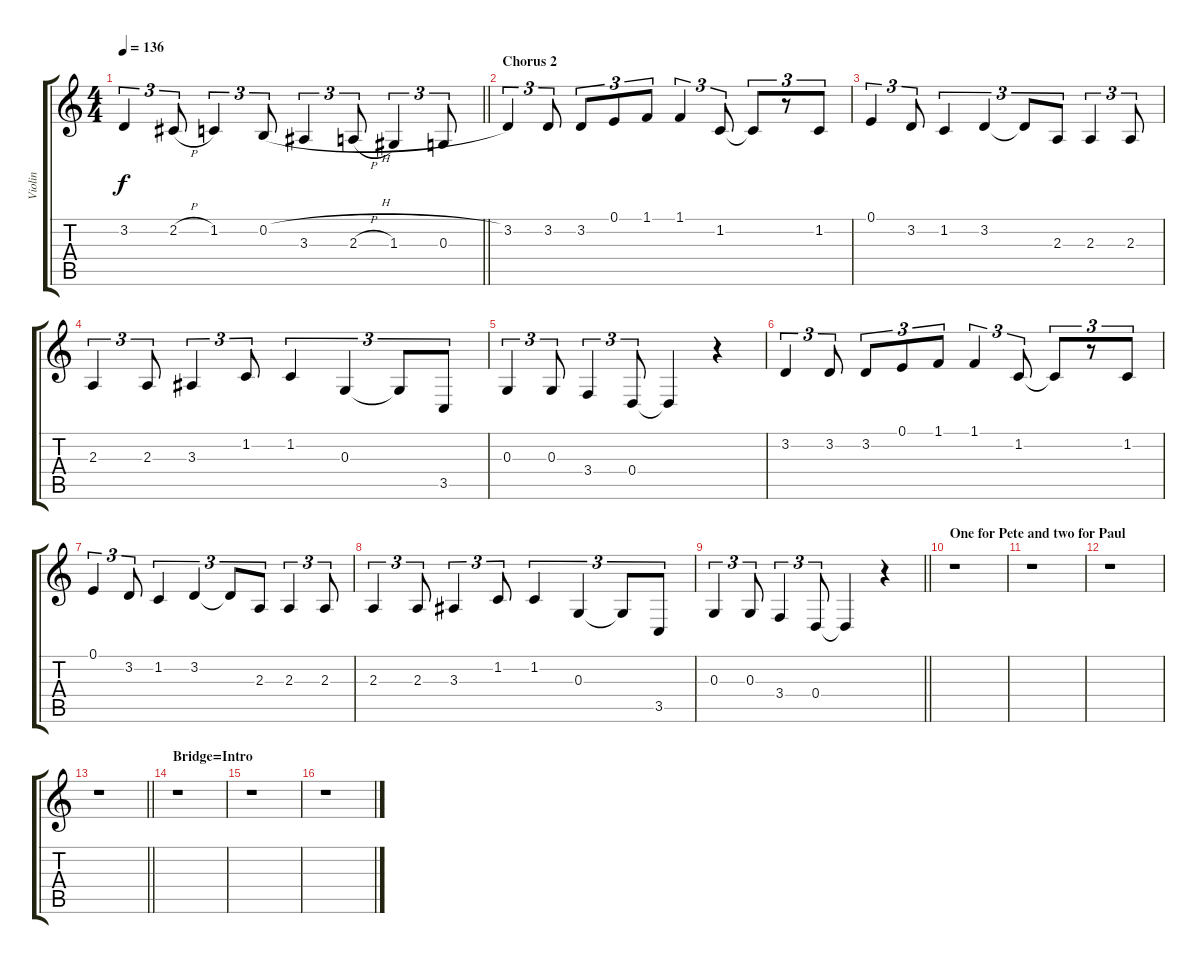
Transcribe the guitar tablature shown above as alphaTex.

\track ("Violin" "Violin") {instrument violin}
\staff {score tabs}
\tuning (E4 B3 G3 D3 A2 E2) {hide}
\ts (4 4)
\tempo 136
\clef g2
\barLineRight lightlight
\ks c
3.2.4{tu (3 2) dy f} 2.2{h}.8{tu (3 2)} 1.2.4{tu (3 2)} 0.2{h}.8{tu (3 2)} 3.3.4{tu (3 2)} 2.3{h}.8{tu (3 2)} 1.3.4{tu (3 2)} 0.3.8{tu (3 2)} |
\section ("" "Chorus 2")
3.2.4{tu (3 2)} 3.2.8{tu (3 2)} 3.2.8{tu (3 2)} 0.1.8{tu (3 2)} 1.1.8{tu (3 2)} 1.1.4{tu (3 2)} 1.2.8{tu (3 2)} 1.2{t}.8{tu (3 2)} r.8{tu (3 2)} 1.2.8{tu (3 2)} |
0.1.4{tu (3 2)} 3.2.8{tu (3 2)} 1.2.4{tu (3 2)} 3.2.4{tu (3 2)} 3.2{t}.8{tu (3 2)} 2.3.8{tu (3 2)} 2.3.4{tu (3 2)} 2.3.8{tu (3 2)} |
2.3.4{tu (3 2)} 2.3.8{tu (3 2)} 3.3.4{tu (3 2)} 1.2.8{tu (3 2)} 1.2.4{tu (3 2)} 0.3.4{tu (3 2)} 0.3{t}.8{tu (3 2)} 3.5.8{tu (3 2)} |
0.3.4{tu (3 2)} 0.3.8{tu (3 2)} 3.4.4{tu (3 2)} 0.4.8{tu (3 2)} 0.4{t}.4 r.4 |
3.2.4{tu (3 2)} 3.2.8{tu (3 2)} 3.2.8{tu (3 2)} 0.1.8{tu (3 2)} 1.1.8{tu (3 2)} 1.1.4{tu (3 2)} 1.2.8{tu (3 2)} 1.2{t}.8{tu (3 2)} r.8{tu (3 2)} 1.2.8{tu (3 2)} |
0.1.4{tu (3 2)} 3.2.8{tu (3 2)} 1.2.4{tu (3 2)} 3.2.4{tu (3 2)} 3.2{t}.8{tu (3 2)} 2.3.8{tu (3 2)} 2.3.4{tu (3 2)} 2.3.8{tu (3 2)} |
2.3.4{tu (3 2)} 2.3.8{tu (3 2)} 3.3.4{tu (3 2)} 1.2.8{tu (3 2)} 1.2.4{tu (3 2)} 0.3.4{tu (3 2)} 0.3{t}.8{tu (3 2)} 3.5.8{tu (3 2)} |
\barLineRight lightlight
0.3.4{tu (3 2)} 0.3.8{tu (3 2)} 3.4.4{tu (3 2)} 0.4.8{tu (3 2)} 0.4{t}.4 r.4 |
\section ("" "One for Pete and two for Paul")
r.1 |
r.1 |
r.1 |
\barLineRight lightlight
r.1 |
\section ("" "Bridge=Intro")
r.1 |
r.1 |
r.1
